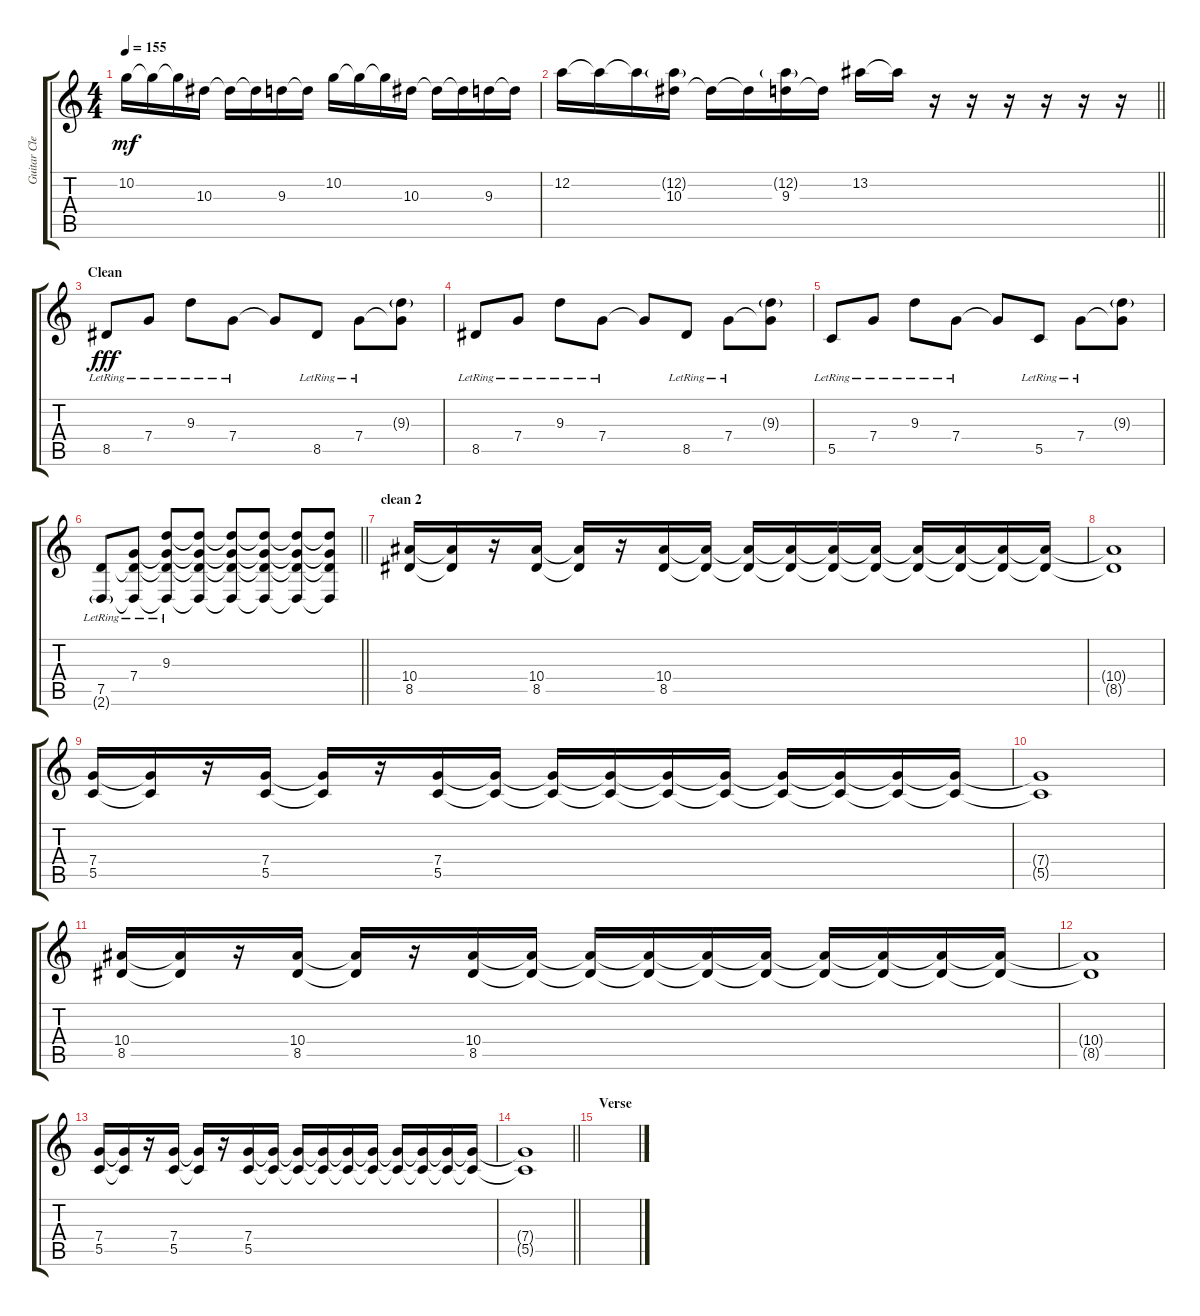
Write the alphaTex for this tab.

\track ("Guitar Clean 2" "Guitar Cle") {instrument electricguitarjazz}
\staff {score tabs}
\tuning (D4 A3 F3 C3 G2 C2) {hide}
\ts (4 4)
\tempo 155
\clef g2
\ks c
10.2.16{dy mf} 10.2{t}.16 10.2{t}.16 10.3.16 10.3{t}.16 10.3{t}.16 9.3.16 9.3{t}.16 10.2.16 10.2{t}.16 10.2{t}.16 10.3.16 10.3{t}.16 10.3{t}.16 9.3.16 9.3{t}.16 |
\barLineRight lightlight
12.2.16 12.2{t}.16 12.2{t}.16 (12.2{g} 10.3).16 10.3{t}.16 10.3{t}.16 (12.2{g} 9.3).16 9.3{t}.16 13.2.16 13.2{t}.16 r.16 r.16 r.16 r.16 r.16 r.16 |
\section ("" "Clean")
8.5{lr}.8{dy fff} 7.4{lr}.8 9.3{lr}.8 7.4{lr}.8 7.4{t}.8 8.5{lr}.8 7.4{lr}.8 (9.3{g} 7.4{t}).8 |
8.5{lr}.8 7.4{lr}.8 9.3{lr}.8 7.4{lr}.8 7.4{t}.8 8.5{lr}.8 7.4{lr}.8 (9.3{g} 7.4{t}).8 |
5.5{lr}.8 7.4{lr}.8 9.3{lr}.8 7.4{lr}.8 7.4{t}.8 5.5{lr}.8 7.4{lr}.8 (9.3{g} 7.4{t}).8 |
\barLineRight lightlight
(7.5{lr} 2.6{g}).8 (7.4{lr} 7.5{t} 2.6{t}).8 (9.3{lr} 7.4{t} 7.5{t} 2.6{t}).8 (9.3{t} 7.4{t} 7.5{t} 2.6{t}).8 (9.3{t} 7.4{t} 7.5{t} 2.6{t}).8 (9.3{t} 7.4{t} 7.5{t} 2.6{t}).8 (9.3{t} 7.4{t} 7.5{t} 2.6{t}).8 (9.3{t} 7.4{t} 7.5{t} 2.6{t}).8 |
\section ("" "clean 2")
(10.4 8.5).16 (10.4{t} 8.5{t}).16 r.16 (10.4 8.5).16 (10.4{t} 8.5{t}).16 r.16 (10.4 8.5).16 (10.4{t} 8.5{t}).16 (10.4{t} 8.5{t}).16 (10.4{t} 8.5{t}).16 (10.4{t} 8.5{t}).16 (10.4{t} 8.5{t}).16 (10.4{t} 8.5{t}).16 (10.4{t} 8.5{t}).16 (10.4{t} 8.5{t}).16 (10.4{t} 8.5{t}).16 |
(10.4{t} 8.5{t}).1 |
(7.4 5.5).16 (7.4{t} 5.5{t}).16 r.16 (7.4 5.5).16 (7.4{t} 5.5{t}).16 r.16 (7.4 5.5).16 (7.4{t} 5.5{t}).16 (7.4{t} 5.5{t}).16 (7.4{t} 5.5{t}).16 (7.4{t} 5.5{t}).16 (7.4{t} 5.5{t}).16 (7.4{t} 5.5{t}).16 (7.4{t} 5.5{t}).16 (7.4{t} 5.5{t}).16 (7.4{t} 5.5{t}).16 |
(7.4{t} 5.5{t}).1 |
(10.4 8.5).16 (10.4{t} 8.5{t}).16 r.16 (10.4 8.5).16 (10.4{t} 8.5{t}).16 r.16 (10.4 8.5).16 (10.4{t} 8.5{t}).16 (10.4{t} 8.5{t}).16 (10.4{t} 8.5{t}).16 (10.4{t} 8.5{t}).16 (10.4{t} 8.5{t}).16 (10.4{t} 8.5{t}).16 (10.4{t} 8.5{t}).16 (10.4{t} 8.5{t}).16 (10.4{t} 8.5{t}).16 |
(10.4{t} 8.5{t}).1 |
(7.4 5.5).16 (7.4{t} 5.5{t}).16 r.16 (7.4 5.5).16 (7.4{t} 5.5{t}).16 r.16 (7.4 5.5).16 (7.4{t} 5.5{t}).16 (7.4{t} 5.5{t}).16 (7.4{t} 5.5{t}).16 (7.4{t} 5.5{t}).16 (7.4{t} 5.5{t}).16 (7.4{t} 5.5{t}).16 (7.4{t} 5.5{t}).16 (7.4{t} 5.5{t}).16 (7.4{t} 5.5{t}).16 |
\barLineRight lightlight
(7.4{t} 5.5{t}).1 |
\section ("" "Verse")
